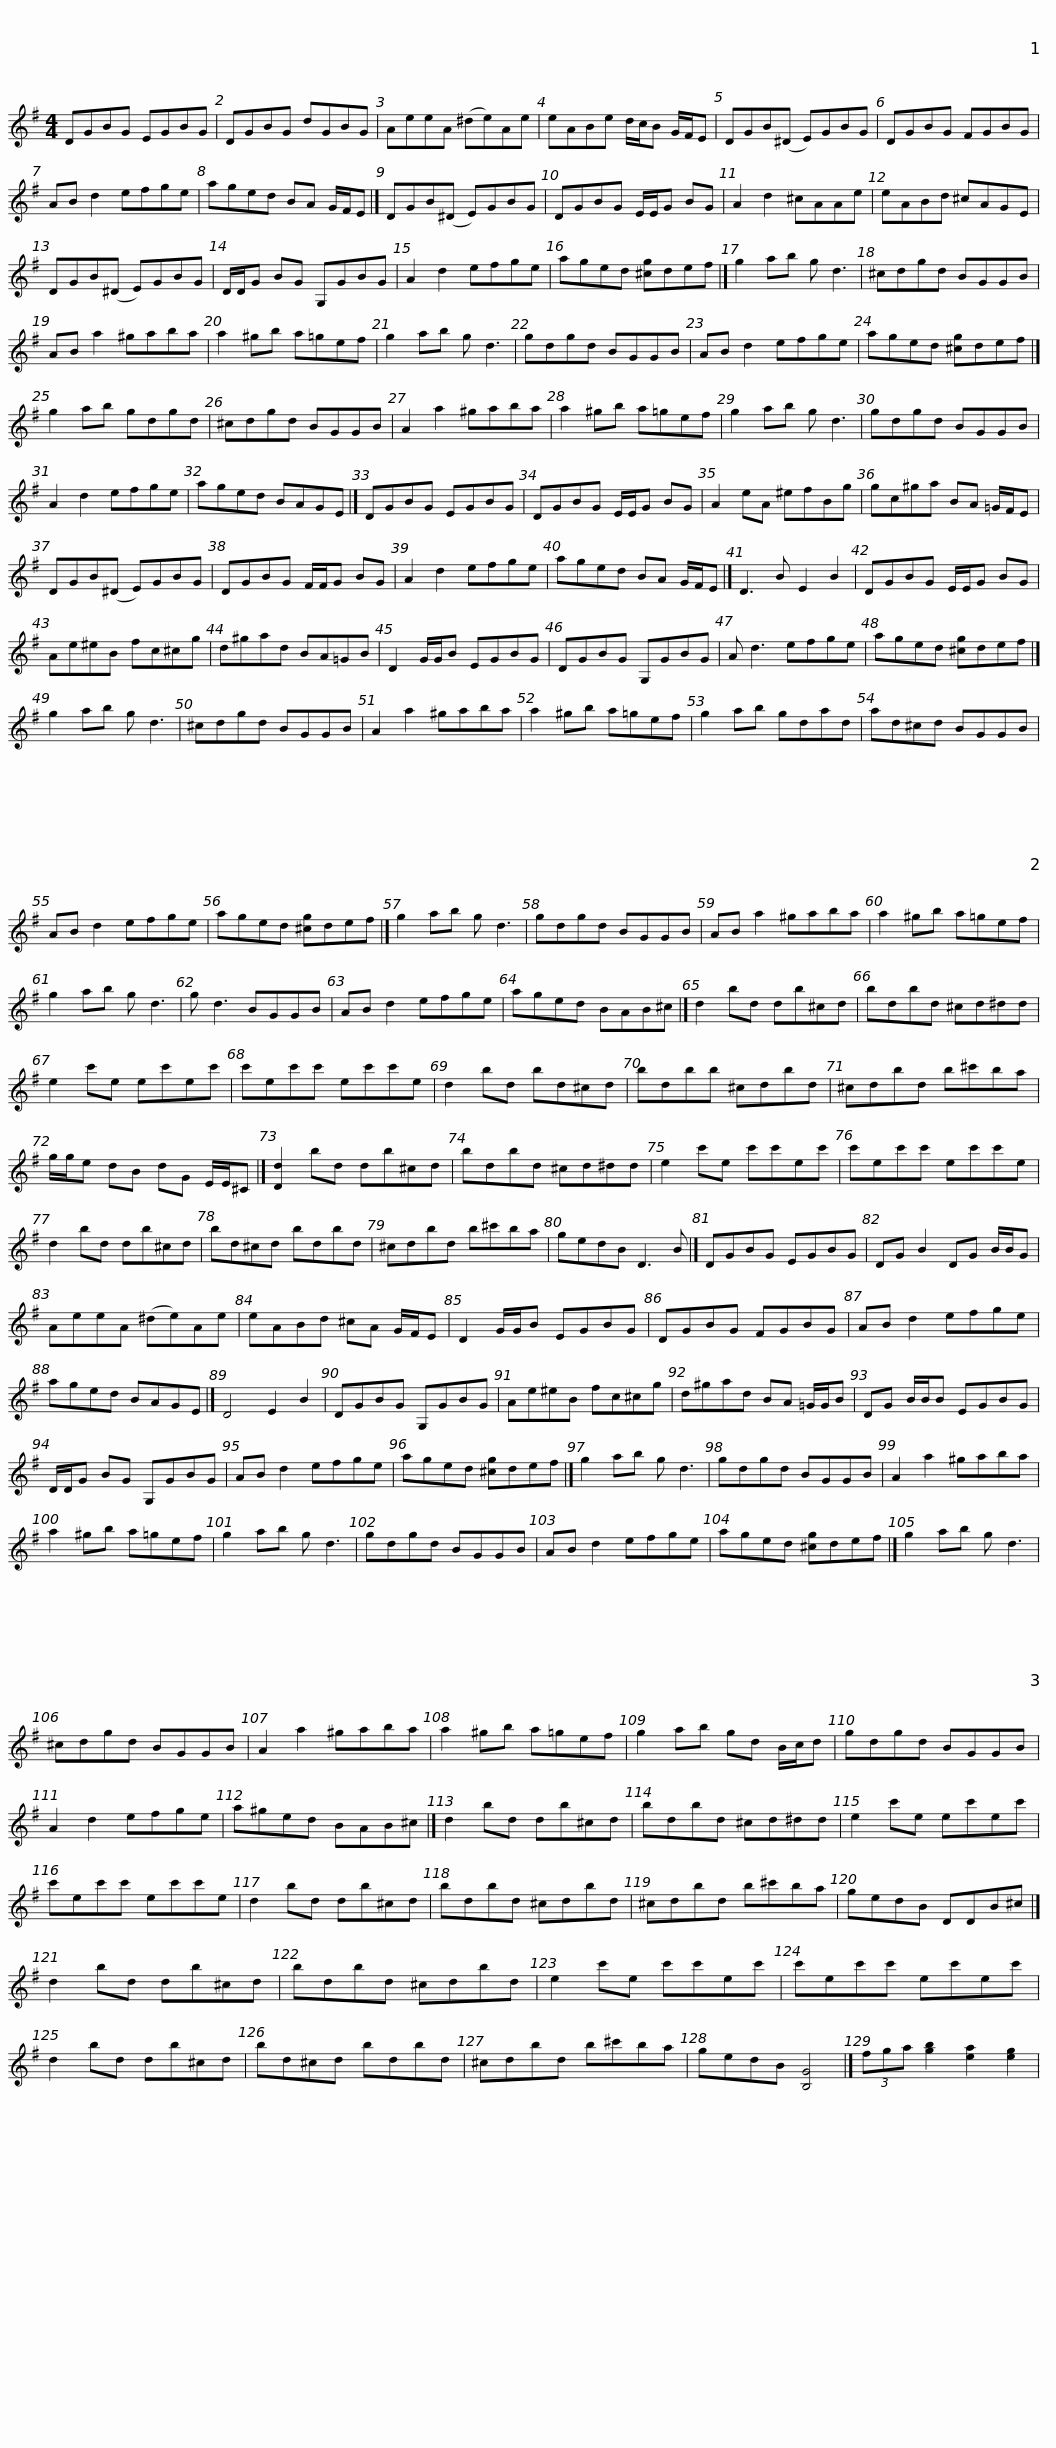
X:1
L:1/8
M:4/4
I:linebreak $
K:G
V:1 treble
V:1
 DGBG EGBG | DGBG dGBG | AeeA (^de)Ae | eABe d/c/B G/F/E | DGB(^D E)GBG |$ %5
 DGBG FGBG | AB d2 efge | aged BA G/F/E |] DGB(^D E)GBG | DGBG E/E/G BG |$ %10
 A2 d2 ^cAAe | eABd ^cAGE | DGB(^D E)GBG | D/D/G BG G,GBG | A2 d2 efge |$ %15
 aged [^cg]def |] g2 ab g d3 | ^cdgd BGGB | AB a2 ^gaba | a2 ^gb a=gef |$ %20
 g2 ab g d3 | gdgd BGGB | AB d2 efge | aged [^cg]def |] g2 ab gdgd |$ %25
 ^cdgd BGGB | A2 a2 ^gaba | a2 ^gb a=gef | g2 ab g d3 | gdgd BGGB | %30
 A2 d2 efge |$ aged BAGE |] DGBG EGBG | DGBG E/E/G BG | A2 eA ^efBg | %35
 gc^ga BA =G/F/E |$ DGB(^D E)GBG | DGBG F/F/G BG | A2 d2 efge | aged BA G/F/E |] %40
 D3 B E2 B2 |$ DGBG E/E/G BG | Ae^eB fc^cg | d^gad BA=GB | D2 G/G/B EGBG | %45
 DGBG G,GBG |$ A d3 efge | aged [^cg]def |] g2 ab g d3 | ^cdgd BGGB | %50
 A2 a2 ^gaba |$ a2 ^gb a=gef | g2 ab gdad | ad^cd BGGB | AB d2 efge | %55
 aged [^cg]def |]$ g2 ab g d3 | gdgd BGGB | AB a2 ^gaba | a2 ^gb a=gef | %60
 g2 ab g d3 | g d3 BGGB |$ AB d2 efge | aged BAB^c |] d2 bd db^cd | %65
 bdbd ^cd^dd | e2 c'e ec'ec' |$ c'ec'c' ec'c'e | d2 bd bd^cd | bdbb ^cdbd | %70
 ^cdbd b^c'ba |$ g/g/e dB dG E/E/^C |] [Dd]2 bd db^cd | bdbd ^cd^dd | e2 c'e c'c'ec' | %75
 c'ec'c' ec'c'e |$ d2 bd db^cd | bd^cd bdbd | ^cdbd b^c'ba | gedB D3 B |] %80
 DGBG EGBG |$ DG B2 DG B/B/G | AeeA (^de)Ae | eABd ^cA G/F/E | D2 G/G/B EGBG | %85
 DGBG FGBG |$ AB d2 efge | aged BAGE |] D4 E2 B2 | DGBG G,GBG | %90
 Ae^eB fc^cg |$ d^gad BA =G/G/B | DG B/B/B EGBG | D/D/G BG G,GBG | AB d2 efge | %95
 aged [^cg]def |]$ g2 ab g d3 | gdgd BGGB | A2 a2 ^gaba | a2 ^gb a=gef | %100
 g2 ab g d3 | gdgd BGGB |$ AB d2 efge | aged [^cg]def |] g2 ab g d3 | %105
 ^cdgd BGGB | A2 a2 ^gaba |$ a2 ^gb a=gef | g2 ab gd B/c/d | gdgd BGGB | %110
 A2 d2 efge | a^ged BAB^c |]$ d2 bd db^cd | bdbd ^cd^dd | e2 c'e ec'ec' | %115
 c'ec'c' ec'c'e | d2 bd db^cd |$ bdbd ^cdbd | ^cdbd b^c'ba | gedB DDB^c |] %120
 d2 bd db^cd | bdbd ^cdbd |$ e2 c'e c'c'ec' | c'ec'c' ec'ec' | d2 bd db^cd | %125
 bd^cd bdbd | ^cdbd b^c'ba |$ gedB [B,G]4 |] (3fga [gb]2 [ea]2 [eg]2 | %129
